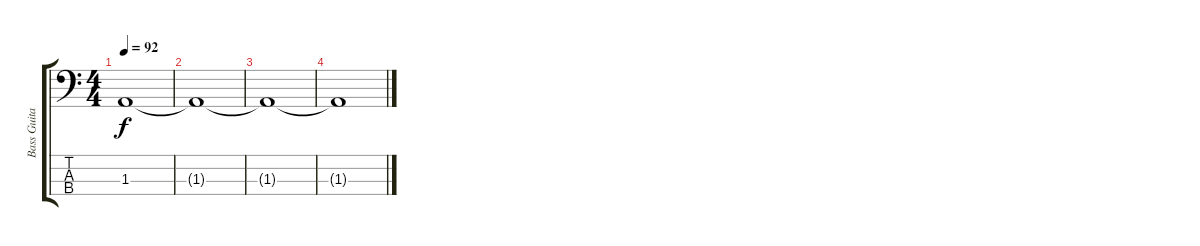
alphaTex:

\track ("Bass Guitar" "Bass Guita") {instrument electricbasspick}
\staff {score tabs}
\tuning (Gb2 Db2 Ab1 Eb1) {hide}
\ts (4 4)
\tempo 92
\clef f4
\ks c
1.3.1{dy f} |
1.3{t}.1 |
1.3{t}.1 |
1.3{t}.1
